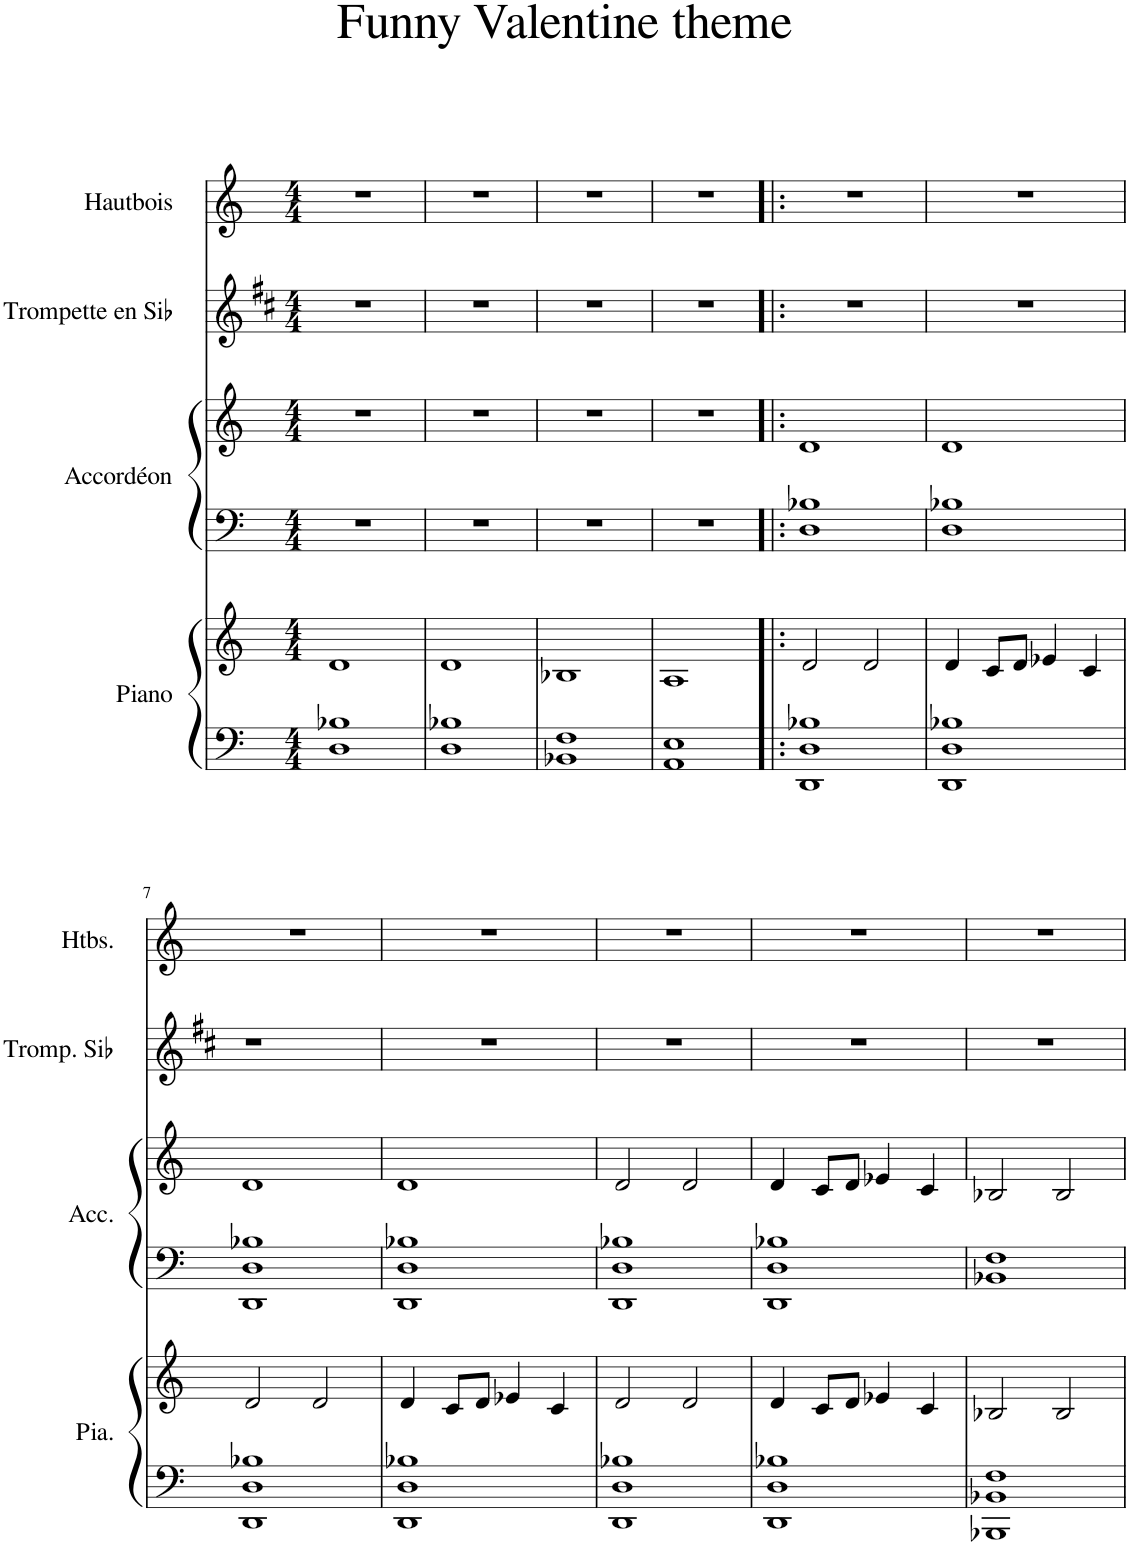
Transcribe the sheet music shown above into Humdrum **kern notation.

**kern	**kern	**kern	**kern	**kern	**kern
*part4	*part4	*part3	*part3	*part2	*part1
*staff6	*staff5	*staff4	*staff3	*staff2	*staff1
*I"Piano	*	*I"Accordéon	*	*I"Trompette en Sib	*I"Hautbois
*I'Pia.	*	*I'Acc.	*	*I'Tromp. Sib	*I'Htbs.
*clefF4	*clefG2	*clefF4	*clefG2	*clefG2	*clefG2
*	*	*	*	*Trd1c2	*
*k[]	*k[]	*k[]	*k[]	*k[f#c#]	*k[]
*M4/4	*M4/4	*M4/4	*M4/4	*M4/4	*M4/4
=1	=1	=1	=1	=1	=1
1D 1B-X	1d	1r	1r	1r	1r
=2	=2	=2	=2	=2	=2
1D 1B-X	1d	1r	1r	1r	1r
=3	=3	=3	=3	=3	=3
1BB-X 1F	1B-X	1r	1r	1r	1r
=4	=4	=4	=4	=4	=4
1AA 1E	1A	1r	1r	1r	1r
=5!|:	=5!|:	=5!|:	=5!|:	=5!|:	=5!|:
1DD 1D 1B-X	2d/	1D 1B-X	1d	1r	1r
.	2d/	.	.	.	.
=6	=6	=6	=6	=6	=6
1DD 1D 1B-X	4d/	1D 1B-X	1d	1r	1r
.	8c/L	.	.	.	.
.	8d/J	.	.	.	.
.	4e-X/	.	.	.	.
.	4c/	.	.	.	.
!!LO:LB:g=z
=7	=7	=7	=7	=7	=7
1DD 1D 1B-X	2d/	1DD 1D 1B-X	1d	1r	1r
.	2d/	.	.	.	.
=8	=8	=8	=8	=8	=8
1DD 1D 1B-X	4d/	1DD 1D 1B-X	1d	1r	1r
.	8c/L	.	.	.	.
.	8d/J	.	.	.	.
.	4e-X/	.	.	.	.
.	4c/	.	.	.	.
=9	=9	=9	=9	=9	=9
1DD 1D 1B-X	2d/	1DD 1D 1B-X	2d/	1r	1r
.	2d/	.	2d/	.	.
=10	=10	=10	=10	=10	=10
1DD 1D 1B-X	4d/	1DD 1D 1B-X	4d/	1r	1r
.	8c/L	.	8c/L	.	.
.	8d/J	.	8d/J	.	.
.	4e-X/	.	4e-X/	.	.
.	4c/	.	4c/	.	.
=11	=11	=11	=11	=11	=11
1BBB-X 1BB-X 1F	2B-X/	1BB-X 1F	2B-X/	1r	1r
.	2B-/	.	2B-/	.	.
=	=	=	=	=	=
*-	*-	*-	*-	*-	*-
